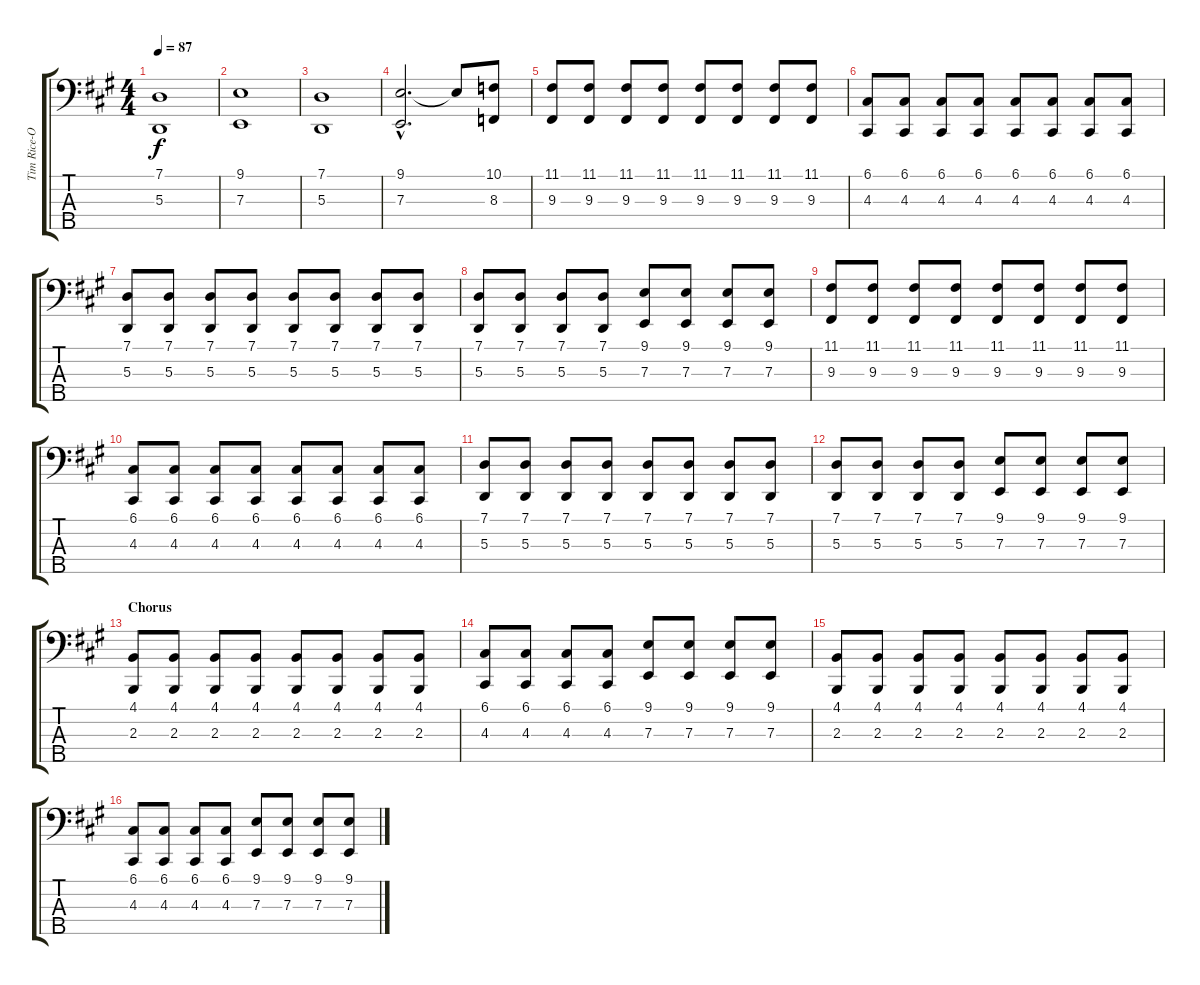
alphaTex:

\track ("Tim Rice-Oxley (Piano LH)" "Tim Rice-O") {instrument acousticgrandpiano}
\staff {score tabs}
\tuning (G2 D2 A1 E1 B0) {hide}
\ts (4 4)
\tempo 87
\clef f4
\ks a
(7.1 5.3).1{dy f} |
(9.1 7.3).1 |
(7.1 5.3).1 |
(9.1{hac} 7.3{hac}).2{d} 9.1{t}.8 (10.1 8.3).8 |
\section ("" "")
(11.1 9.3).8 (11.1 9.3).8 (11.1 9.3).8 (11.1 9.3).8 (11.1 9.3).8 (11.1 9.3).8 (11.1 9.3).8 (11.1 9.3).8 |
(6.1 4.3).8 (6.1 4.3).8 (6.1 4.3).8 (6.1 4.3).8 (6.1 4.3).8 (6.1 4.3).8 (6.1 4.3).8 (6.1 4.3).8 |
(7.1 5.3).8 (7.1 5.3).8 (7.1 5.3).8 (7.1 5.3).8 (7.1 5.3).8 (7.1 5.3).8 (7.1 5.3).8 (7.1 5.3).8 |
(7.1 5.3).8 (7.1 5.3).8 (7.1 5.3).8 (7.1 5.3).8 (9.1 7.3).8 (9.1 7.3).8 (9.1 7.3).8 (9.1 7.3).8 |
(11.1 9.3).8 (11.1 9.3).8 (11.1 9.3).8 (11.1 9.3).8 (11.1 9.3).8 (11.1 9.3).8 (11.1 9.3).8 (11.1 9.3).8 |
(6.1 4.3).8 (6.1 4.3).8 (6.1 4.3).8 (6.1 4.3).8 (6.1 4.3).8 (6.1 4.3).8 (6.1 4.3).8 (6.1 4.3).8 |
(7.1 5.3).8 (7.1 5.3).8 (7.1 5.3).8 (7.1 5.3).8 (7.1 5.3).8 (7.1 5.3).8 (7.1 5.3).8 (7.1 5.3).8 |
(7.1 5.3).8 (7.1 5.3).8 (7.1 5.3).8 (7.1 5.3).8 (9.1 7.3).8 (9.1 7.3).8 (9.1 7.3).8 (9.1 7.3).8 |
\section ("" "Chorus ")
(4.1 2.3).8 (4.1 2.3).8 (4.1 2.3).8 (4.1 2.3).8 (4.1 2.3).8 (4.1 2.3).8 (4.1 2.3).8 (4.1 2.3).8 |
(6.1 4.3).8 (6.1 4.3).8 (6.1 4.3).8 (6.1 4.3).8 (9.1 7.3).8 (9.1 7.3).8 (9.1 7.3).8 (9.1 7.3).8 |
(4.1 2.3).8 (4.1 2.3).8 (4.1 2.3).8 (4.1 2.3).8 (4.1 2.3).8 (4.1 2.3).8 (4.1 2.3).8 (4.1 2.3).8 |
(6.1 4.3).8 (6.1 4.3).8 (6.1 4.3).8 (6.1 4.3).8 (9.1 7.3).8 (9.1 7.3).8 (9.1 7.3).8 (9.1 7.3).8
